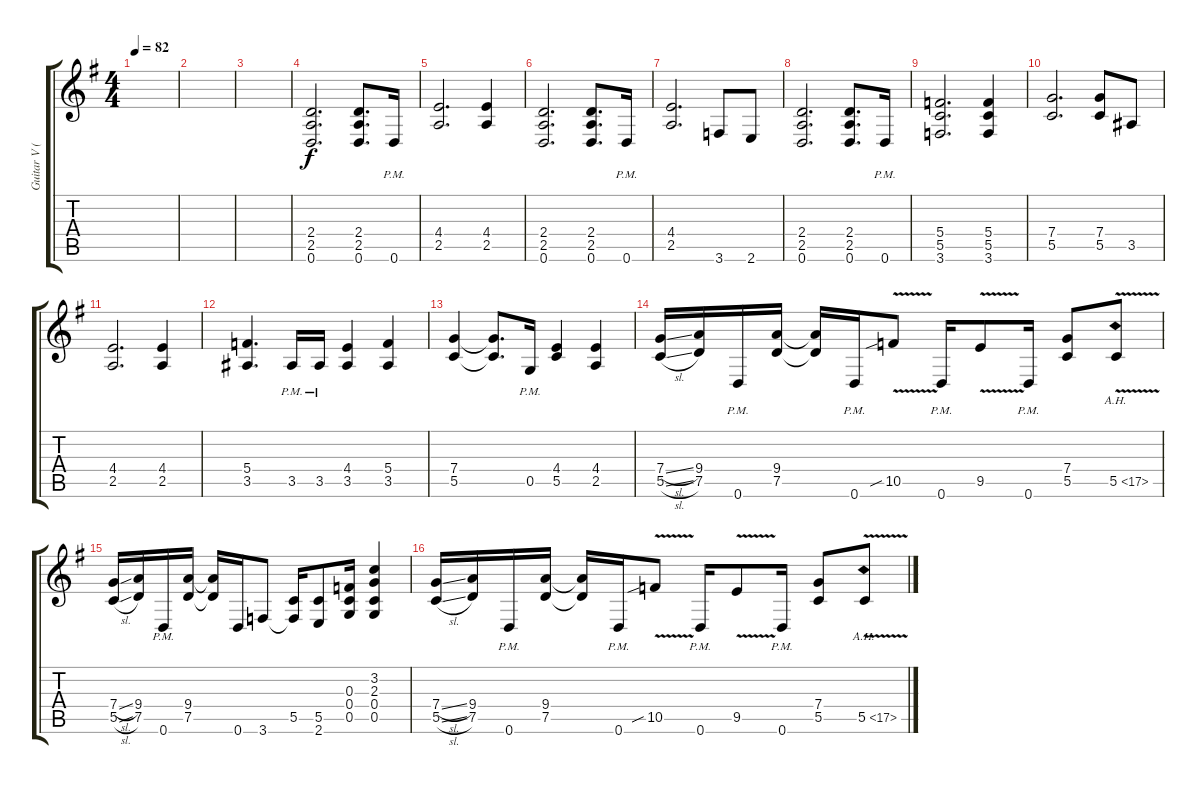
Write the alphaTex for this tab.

\track ("Guitar V (Tune down 1 step)" "Guitar V (") {instrument distortionguitar}
\staff {score tabs}
\tuning (D4 A3 F3 C3 G2 D2) {hide}
\ts (4 4)
\tempo 82
\clef g2
\ks g
|
|
|
(2.4 2.5 0.6).2{d} (2.4 2.5 0.6).8{d} 0.6{pm}.16 |
(4.4 2.5).2{d} (4.4 2.5).4 |
(2.4 2.5 0.6).2{d} (2.4 2.5 0.6).8{d} 0.6{pm}.16 |
(4.4 2.5).2{d} 3.6.8 2.6.8 |
(2.4 2.5 0.6).2{d} (2.4 2.5 0.6).8{d} 0.6{pm}.16 |
(5.4 5.5 3.6).2{d} (5.4 5.5 3.6).4 |
(7.4 5.5).2{d} (7.4 5.5).8 3.5.8 |
(4.4 2.5).2{d} (4.4 2.5).4 |
(5.4 3.5).4{d} 3.5{pm}.16 3.5{pm}.16 (4.4 3.5).4 (5.4 3.5).4 |
(7.4 5.5).4 (7.4{t} 5.5{t}).8{d} 0.5{pm}.16 (4.4 5.5).4 (4.4 2.5).4 |
(7.4{sl} 5.5{sl}).16 (9.4 7.5).16 0.6{pm}.16 (9.4 7.5).16 (9.4{t} 7.5{t}).16 0.6{pm}.16 10.5{v sib}.8 0.6{pm}.16 9.5{v}.8 0.6{pm}.16 (7.4 5.5).8 5.5{ah 12 v}.8 |
(7.4{sl} 5.5{sl}).16 (9.4 7.5).16 0.6{pm}.16 (9.4 7.5).16 (9.4{t} 7.5{t}).16 0.6.16 3.6.8 (5.5 3.6{t}).16 (5.5 2.6).8 (0.3 0.4 0.5).16 (3.2 2.3 0.4 0.5).4 |
(7.4{sl} 5.5{sl}).16 (9.4 7.5).16 0.6{pm}.16 (9.4 7.5).16 (9.4{t} 7.5{t}).16 0.6{pm}.16 10.5{v sib}.8 0.6{pm}.16 9.5{v}.8 0.6{pm}.16 (7.4 5.5).8 5.5{ah 12 v}.8
